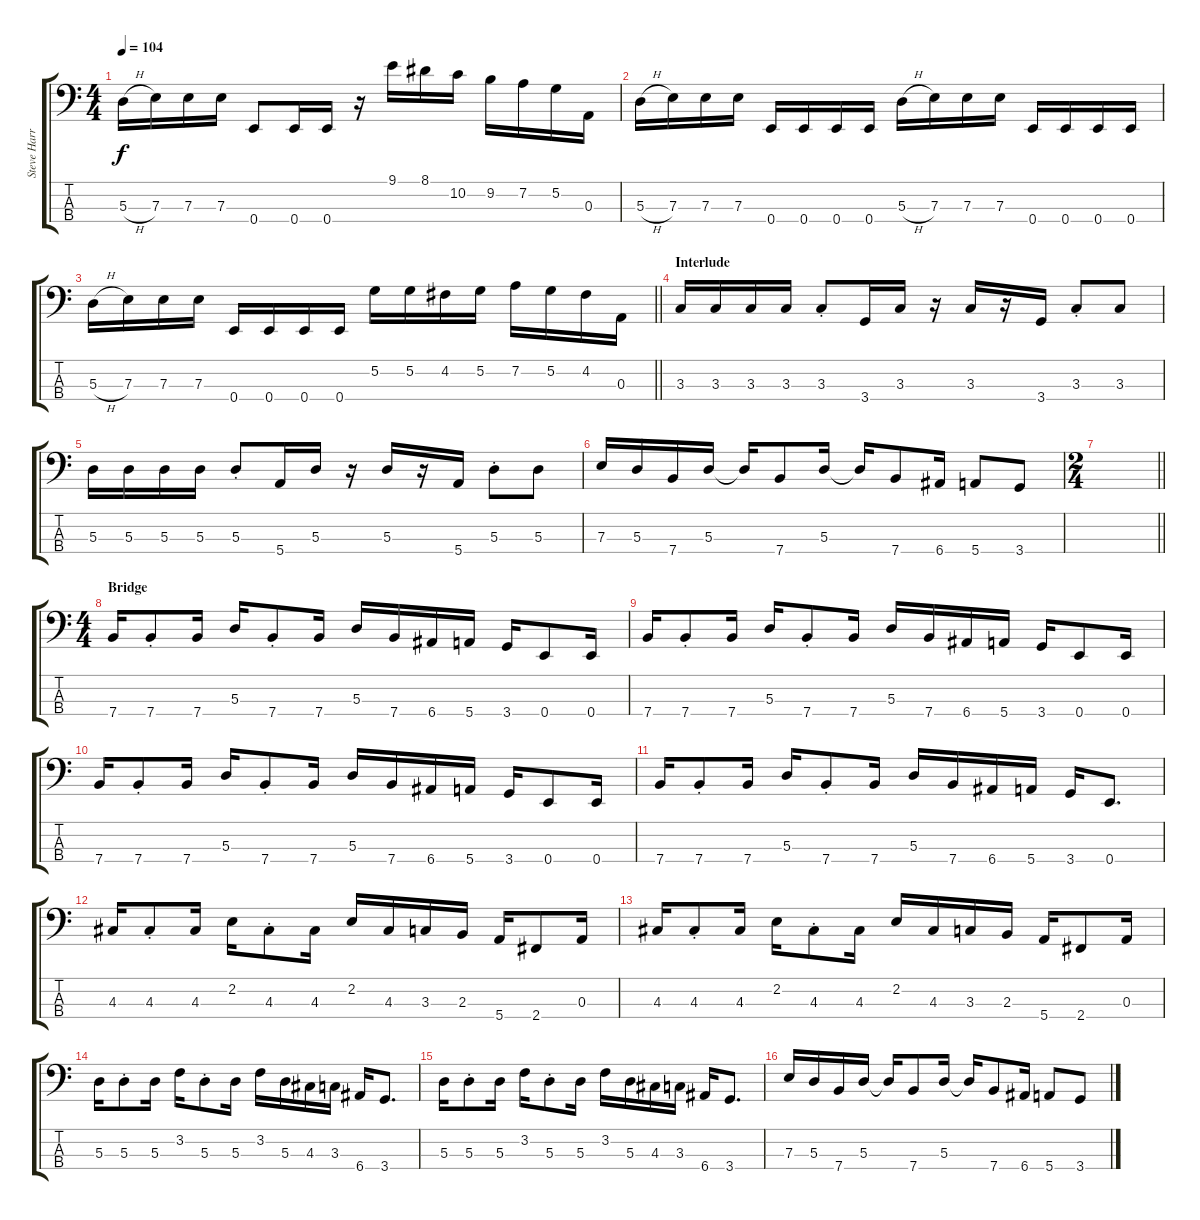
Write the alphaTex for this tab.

\track ("Steve Harris (Bass)" "Steve Harr") {instrument electricbassfinger}
\staff {score tabs}
\tuning (G2 D2 A1 E1) {hide}
\ts (4 4)
\tempo 104
\clef f4
\ks c
5.3{h}.16{dy f} 7.3.16 7.3.16 7.3.16 0.4.8 0.4.16 0.4.16 r.16 9.1.16 8.1.16 10.2.16 9.2.16 7.2.16 5.2.16 0.3.16 |
5.3{h}.16 7.3.16 7.3.16 7.3.16 0.4.16 0.4.16 0.4.16 0.4.16 5.3{h}.16 7.3.16 7.3.16 7.3.16 0.4.16 0.4.16 0.4.16 0.4.16 |
\barLineRight lightlight
5.3{h}.16 7.3.16 7.3.16 7.3.16 0.4.16 0.4.16 0.4.16 0.4.16 5.2.16 5.2.16 4.2.16 5.2.16 7.2.16 5.2.16 4.2.16 0.3.16 |
\section ("" "Interlude")
3.3.16 3.3.16 3.3.16 3.3.16 3.3{st}.8 3.4.16 3.3.16 r.16 3.3.16 r.16 3.4.16 3.3{st}.8 3.3.8 |
5.3.16 5.3.16 5.3.16 5.3.16 5.3{st}.8 5.4.16 5.3.16 r.16 5.3.16 r.16 5.4.16 5.3{st}.8 5.3.8 |
7.3.16 5.3.16 7.4.16 5.3.16 5.3{t}.16 7.4.8 5.3.16 5.3{t}.16 7.4.8 6.4.16 5.4.8 3.4.8 |
\ts (2 4)
\barLineRight lightlight
|
\ts (4 4)
\section ("" "Bridge")
7.4.16 7.4{st}.8 7.4.16 5.3.16 7.4{st}.8 7.4.16 5.3.16 7.4.16 6.4.16 5.4.16 3.4.16 0.4.8 0.4.16 |
7.4.16 7.4{st}.8 7.4.16 5.3.16 7.4{st}.8 7.4.16 5.3.16 7.4.16 6.4.16 5.4.16 3.4.16 0.4.8 0.4.16 |
7.4.16 7.4{st}.8 7.4.16 5.3.16 7.4{st}.8 7.4.16 5.3.16 7.4.16 6.4.16 5.4.16 3.4.16 0.4.8 0.4.16 |
7.4.16 7.4{st}.8 7.4.16 5.3.16 7.4{st}.8 7.4.16 5.3.16 7.4.16 6.4.16 5.4.16 3.4.16 0.4.8{d} |
4.3.16 4.3{st}.8 4.3.16 2.2.16 4.3{st}.8 4.3.16 2.2.16 4.3.16 3.3.16 2.3.16 5.4.16 2.4.8 0.3.16 |
4.3.16 4.3{st}.8 4.3.16 2.2.16 4.3{st}.8 4.3.16 2.2.16 4.3.16 3.3.16 2.3.16 5.4.16 2.4.8 0.3.16 |
5.3.16 5.3{st}.8 5.3.16 3.2.16 5.3{st}.8 5.3.16 3.2.16 5.3.16 4.3.16 3.3.16 6.4.16 3.4.8{d} |
5.3.16 5.3{st}.8 5.3.16 3.2.16 5.3{st}.8 5.3.16 3.2.16 5.3.16 4.3.16 3.3.16 6.4.16 3.4.8{d} |
7.3.16 5.3.16 7.4.16 5.3.16 5.3{t}.16 7.4.8 5.3.16 5.3{t}.16 7.4.8 6.4.16 5.4.8 3.4.8
